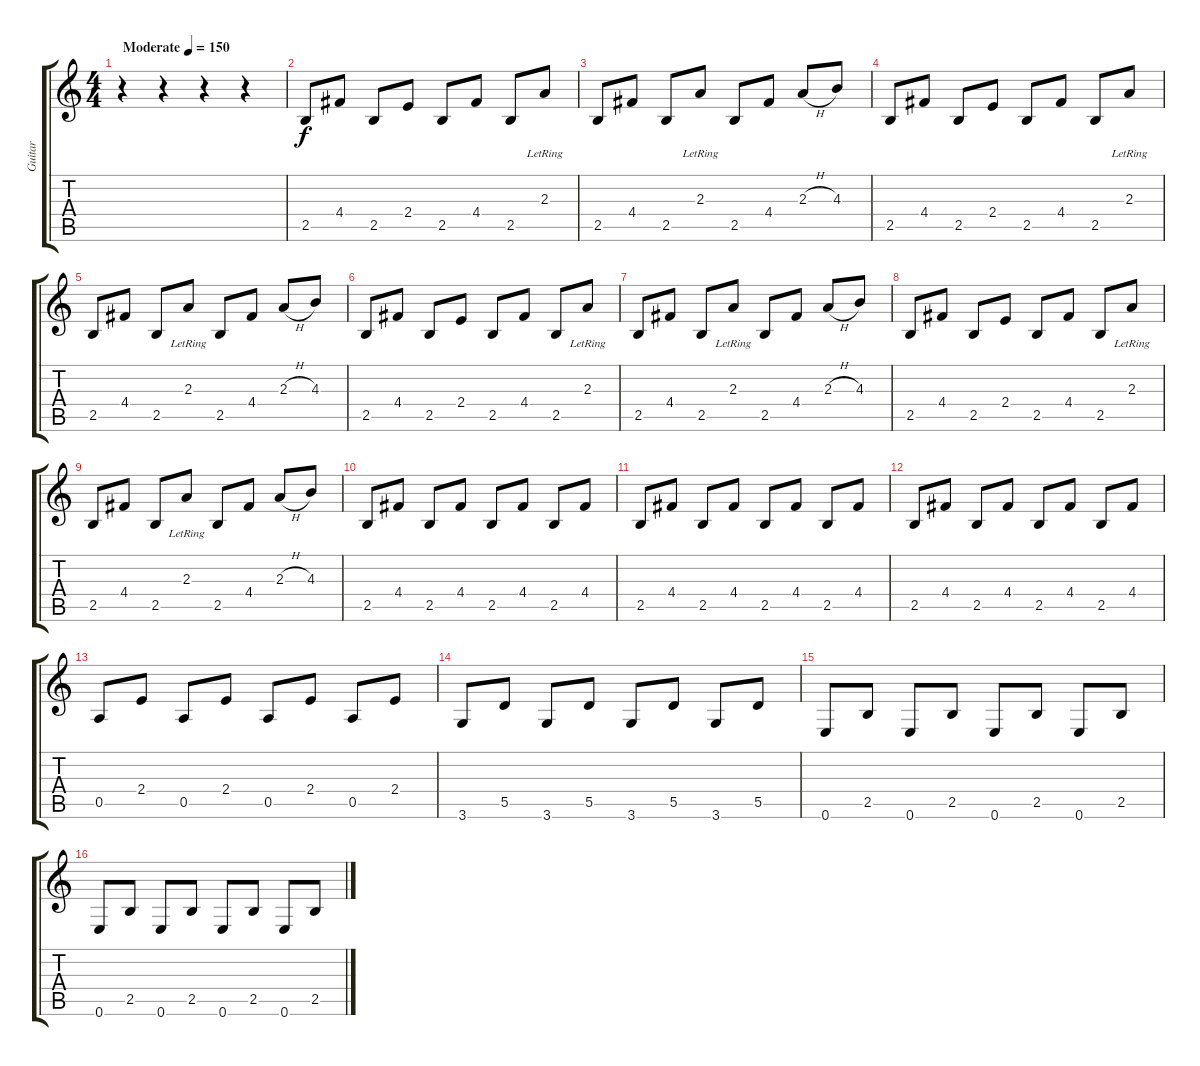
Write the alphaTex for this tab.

\track ("Guitar" "Guitar") {instrument overdrivenguitar}
\staff {score tabs}
\tuning (E4 B3 G3 D3 A2 E2) {hide}
\ts (4 4)
\tempo (150 "Moderate")
\clef g2
\ks c
r.4{dy f instrument overdrivenguitar} r.4 r.4 r.4 |
2.5.8 4.4.8 2.5.8 2.4.8 2.5.8 4.4.8 2.5.8 2.3{lr}.8 |
2.5.8 4.4.8 2.5.8 2.3{lr}.8 2.5.8 4.4.8 2.3{h}.8 4.3.8 |
2.5.8 4.4.8 2.5.8 2.4.8 2.5.8 4.4.8 2.5.8 2.3{lr}.8 |
2.5.8 4.4.8 2.5.8 2.3{lr}.8 2.5.8 4.4.8 2.3{h}.8 4.3.8 |
2.5.8 4.4.8 2.5.8 2.4.8 2.5.8 4.4.8 2.5.8 2.3{lr}.8 |
2.5.8 4.4.8 2.5.8 2.3{lr}.8 2.5.8 4.4.8 2.3{h}.8 4.3.8 |
2.5.8 4.4.8 2.5.8 2.4.8 2.5.8 4.4.8 2.5.8 2.3{lr}.8 |
2.5.8 4.4.8 2.5.8 2.3{lr}.8 2.5.8 4.4.8 2.3{h}.8 4.3.8 |
2.5.8 4.4.8 2.5.8 4.4.8 2.5.8 4.4.8 2.5.8 4.4.8 |
2.5.8 4.4.8 2.5.8 4.4.8 2.5.8 4.4.8 2.5.8 4.4.8 |
2.5.8 4.4.8 2.5.8 4.4.8 2.5.8 4.4.8 2.5.8 4.4.8 |
0.5.8 2.4.8 0.5.8 2.4.8 0.5.8 2.4.8 0.5.8 2.4.8 |
3.6.8 5.5.8 3.6.8 5.5.8 3.6.8 5.5.8 3.6.8 5.5.8 |
0.6.8 2.5.8 0.6.8 2.5.8 0.6.8 2.5.8 0.6.8 2.5.8 |
0.6.8 2.5.8 0.6.8 2.5.8 0.6.8 2.5.8 0.6.8 2.5.8
